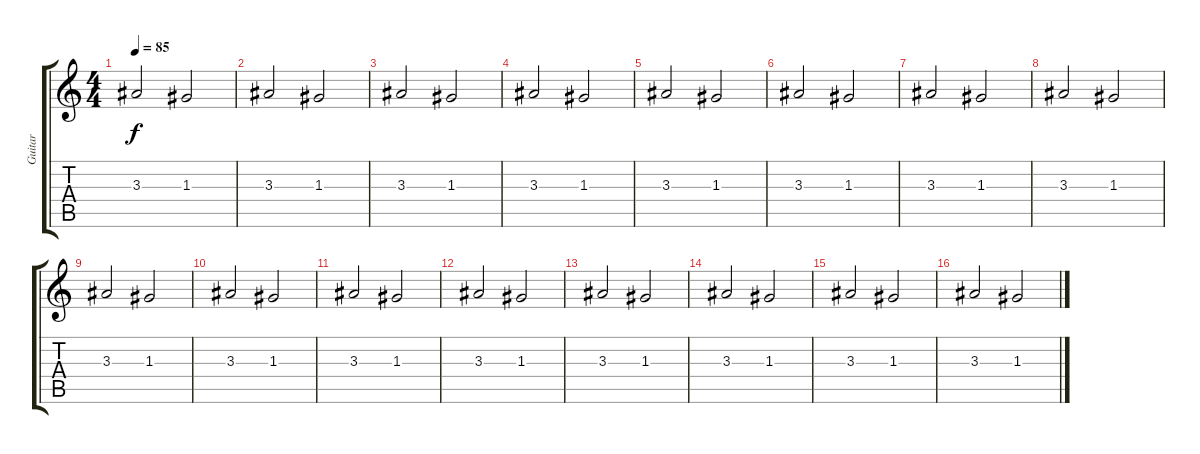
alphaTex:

\track ("Guitar" "Guitar") {instrument electricguitarclean}
\staff {score tabs}
\tuning (E4 B3 G3 D3 A2 E2) {hide}
\ts (4 4)
\tempo 85
\clef g2
\ks c
3.3.2{dy f} 1.3.2 |
3.3.2 1.3.2 |
3.3.2 1.3.2 |
3.3.2 1.3.2 |
3.3.2 1.3.2 |
3.3.2 1.3.2 |
3.3.2 1.3.2 |
3.3.2 1.3.2 |
3.3.2 1.3.2 |
3.3.2 1.3.2 |
3.3.2 1.3.2 |
3.3.2 1.3.2 |
3.3.2 1.3.2 |
3.3.2 1.3.2 |
3.3.2 1.3.2 |
3.3.2 1.3.2
